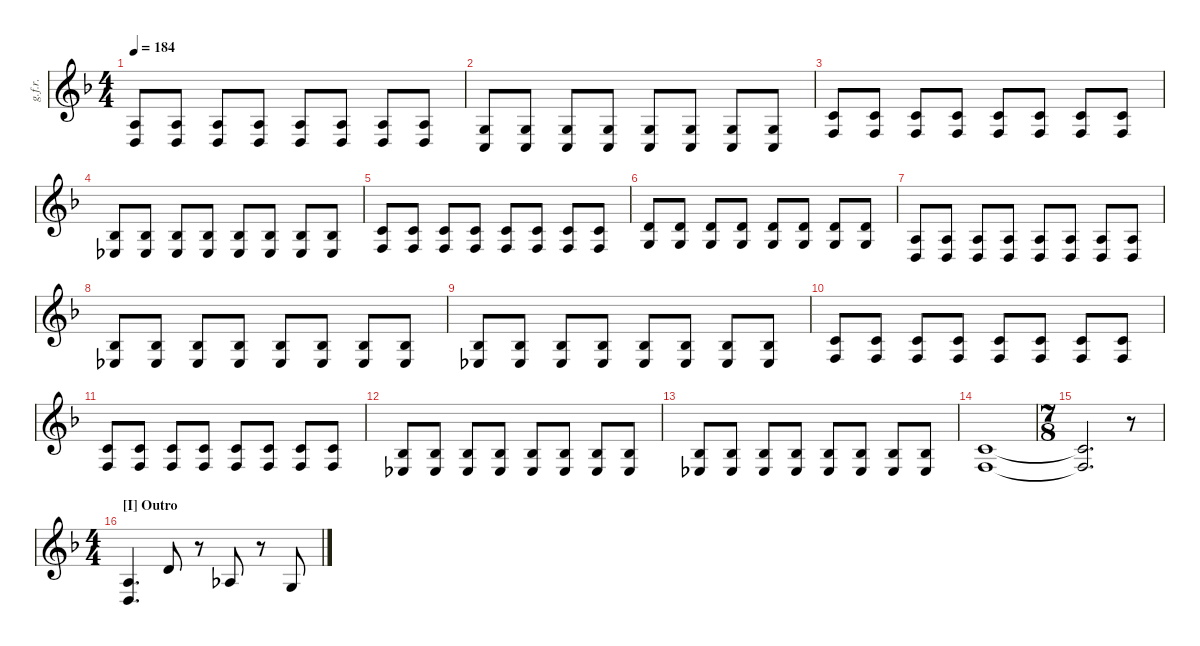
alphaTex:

\defaultSystemsLayout 4
\hideDynamics
\bracketExtendMode nobrackets
\otherSystemsTrackNameOrientation horizontal
\track ("Guitar Folder R" "g.f.r.") {instrument distortionguitar}
\staff {score}
\tuning (D4 A3 F3 C3 G2 C2)
\ts (4 4)
\tempo 184
\clef g2
\ks dminor
(2.6 2.5).8{dy mf} (2.6 2.5).8 (2.6 2.5).8 (2.6 2.5).8 (2.6 2.5).8 (2.6 2.5).8 (2.6 2.5).8 (2.6 2.5).8 |
(0.6 0.5).8 (0.6 0.5).8 (0.6 0.5).8 (0.6 0.5).8 (0.6 0.5).8 (0.6 0.5).8 (0.6 0.5).8 (0.6 0.5).8 |
(5.6 5.5).8 (5.6 5.5).8 (5.6 5.5).8 (5.6 5.5).8 (5.6 5.5).8 (5.6 5.5).8 (5.6 5.5).8 (5.6 5.5).8 |
(3.6 3.5).8 (3.6 3.5).8 (3.6 3.5).8 (3.6 3.5).8 (3.6 3.5).8 (3.6 3.5).8 (3.6 3.5).8 (3.6 3.5).8 |
(5.6 5.5).8 (5.6 5.5).8 (5.6 5.5).8 (5.6 5.5).8 (5.6 5.5).8 (5.6 5.5).8 (5.6 5.5).8 (5.6 5.5).8 |
(7.6 7.5).8 (7.6 7.5).8 (7.6 7.5).8 (7.6 7.5).8 (7.6 7.5).8 (7.6 7.5).8 (7.6 7.5).8 (7.6 7.5).8 |
(2.6 2.5).8 (2.6 2.5).8 (2.6 2.5).8 (2.6 2.5).8 (2.6 2.5).8 (2.6 2.5).8 (2.6 2.5).8 (2.6 2.5).8 |
(3.6 3.5).8 (3.6 3.5).8 (3.6 3.5).8 (3.6 3.5).8 (3.6 3.5).8 (3.6 3.5).8 (3.6 3.5).8 (3.6 3.5).8 |
(3.6 3.5).8 (3.6 3.5).8 (3.6 3.5).8 (3.6 3.5).8 (3.6 3.5).8 (3.6 3.5).8 (3.6 3.5).8 (3.6 3.5).8 |
(5.6 5.5).8 (5.6 5.5).8 (5.6 5.5).8 (5.6 5.5).8 (5.6 5.5).8 (5.6 5.5).8 (5.6 5.5).8 (5.6 5.5).8 |
(5.6 5.5).8 (5.6 5.5).8 (5.6 5.5).8 (5.6 5.5).8 (5.6 5.5).8 (5.6 5.5).8 (5.6 5.5).8 (5.6 5.5).8 |
(3.6 3.5).8 (3.6 3.5).8 (3.6 3.5).8 (3.6 3.5).8 (3.6 3.5).8 (3.6 3.5).8 (3.6 3.5).8 (3.6 3.5).8 |
(3.6 3.5).8 (3.6 3.5).8 (3.6 3.5).8 (3.6 3.5).8 (3.6 3.5).8 (3.6 3.5).8 (3.6 3.5).8 (3.6 3.5).8 |
(5.6 5.5).1 |
\ts (7 8)
\beaming (8 3 2 2)
(5.6{t} 5.5{t}).2{d} r.8 |
\ts (4 4)
\beaming (8 2 2 2 2)
\section ("I" "Outro")
(2.6 2.5).4{d dy ff} 2.4.8 r.8 1.5.8 r.8 0.5.8
